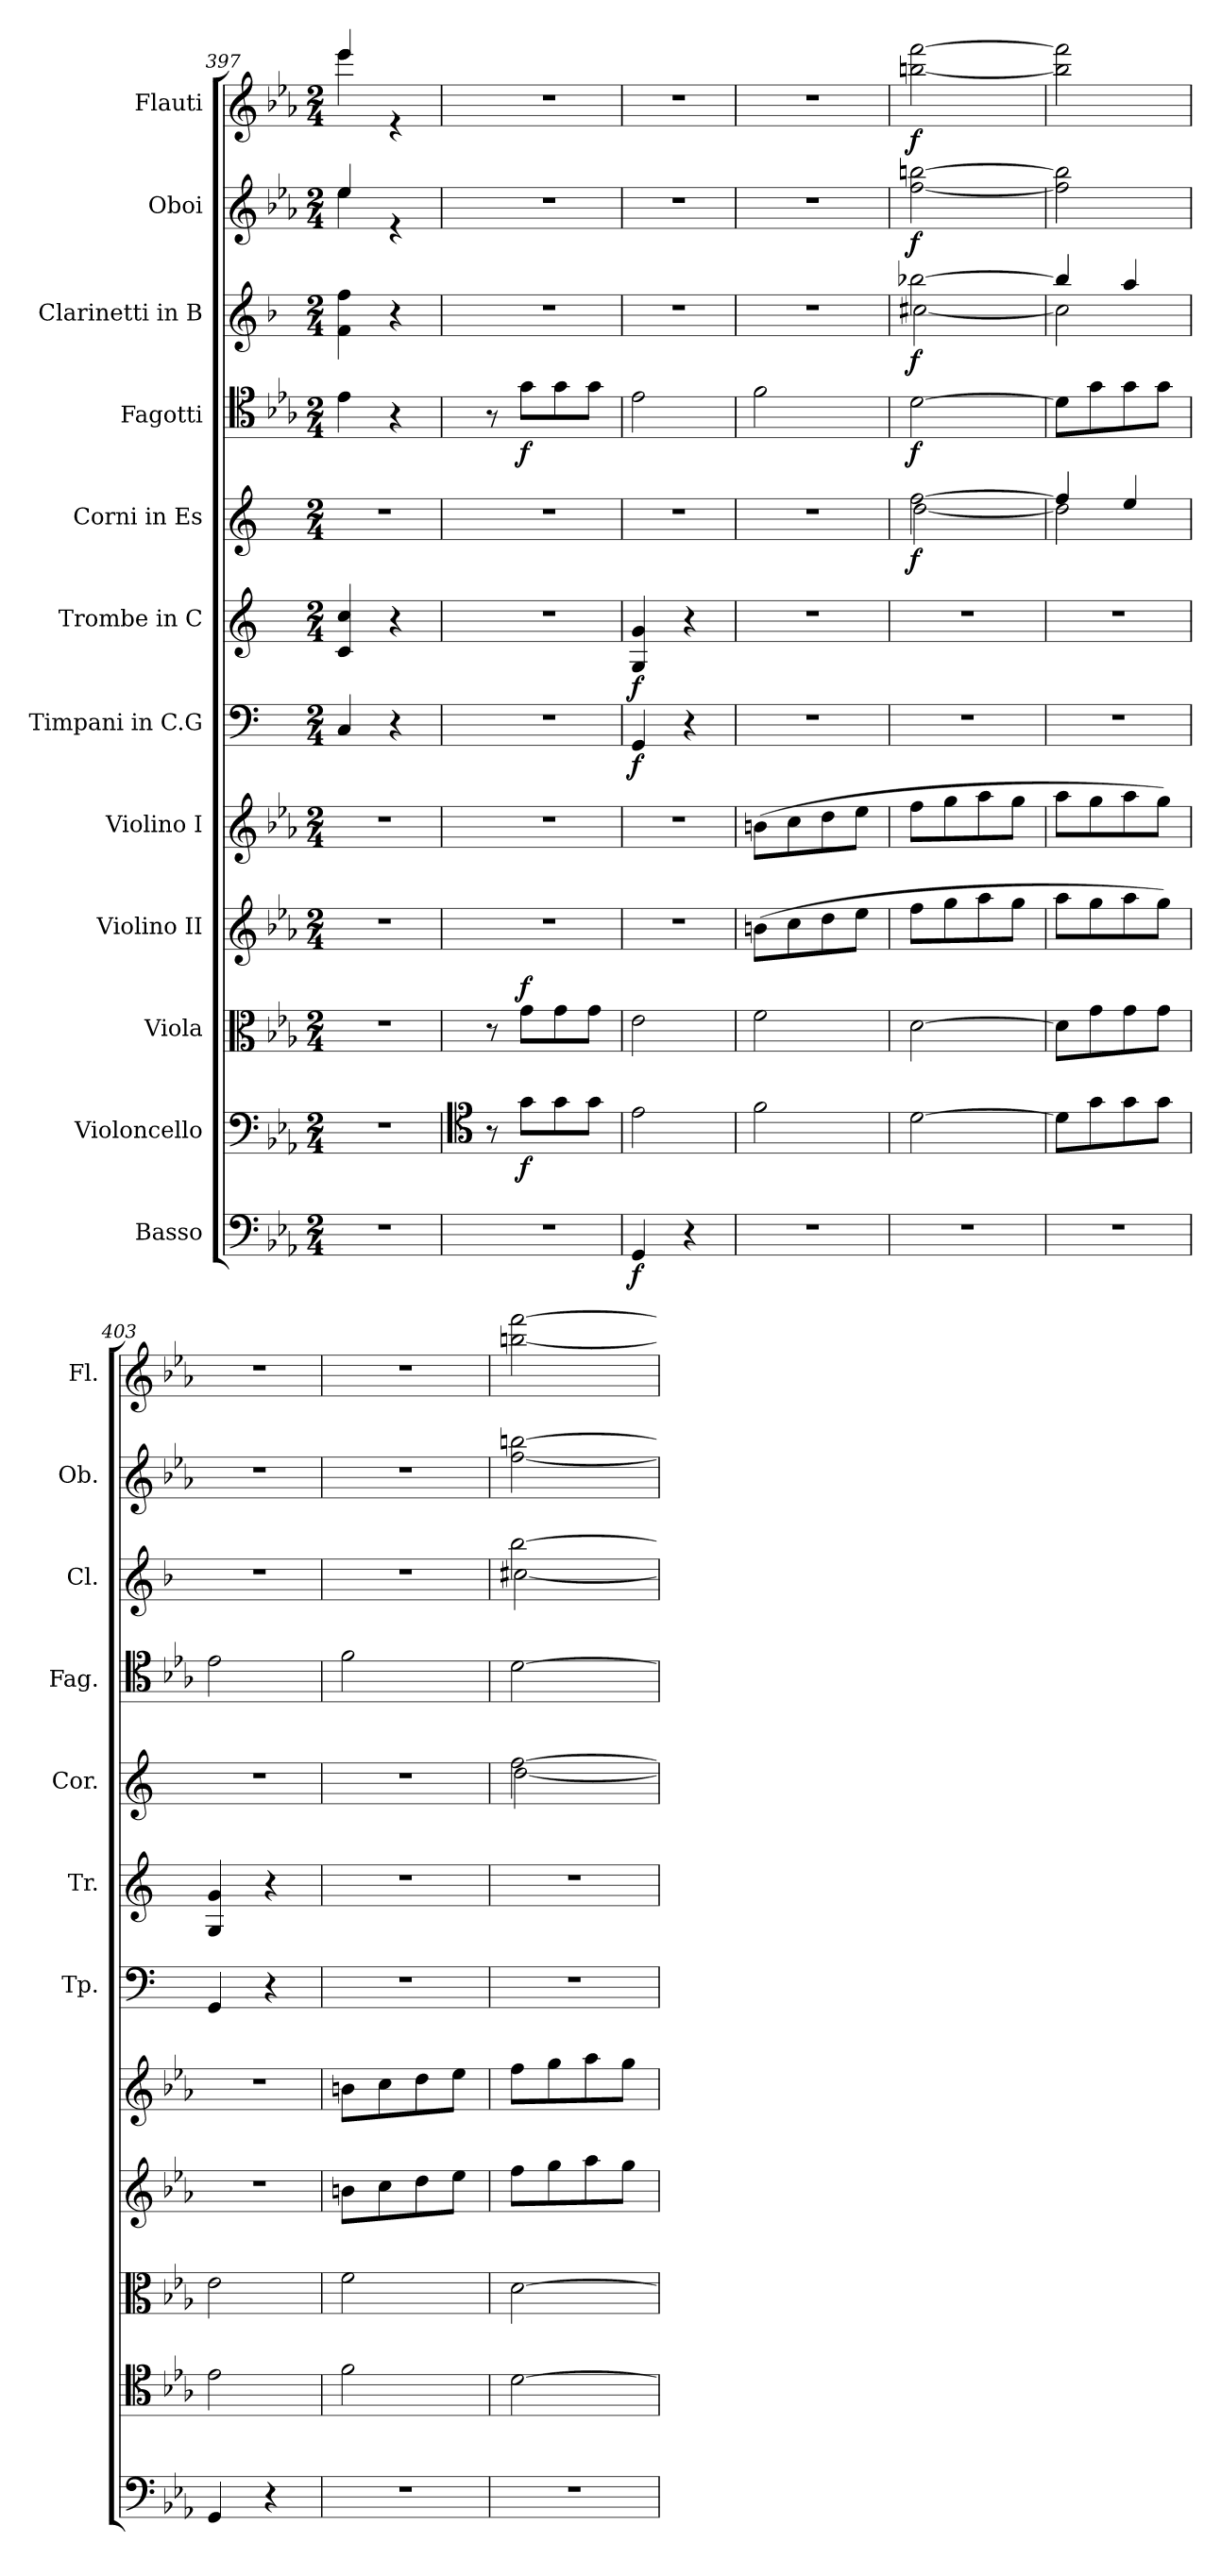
**kern	**dynam	**kern	**dynam	**kern	**dynam	**kern	**kern	**kern	**dynam	**kern	**dynam	**kern	**dynam	**kern	**dynam	**kern	**dynam	**kern	**dynam	**kern	**dynam
*part12	*part12	*part11	*part11	*part10	*part10	*part9	*part8	*part7	*part7	*part6	*part6	*part5	*part5	*part4	*part4	*part3	*part3	*part2	*part2	*part1	*part1
*staff12	*staff12	*staff11	*staff11	*staff10	*staff10	*staff9	*staff8	*staff7	*staff7	*staff6	*staff6	*staff5	*staff5	*staff4	*staff4	*staff3	*staff3	*staff2	*staff2	*staff1	*staff1
*I"Basso	*	*I"Violoncello	*	*I"Viola	*	*I"Violino II	*I"Violino I	*I"Timpani in C.G	*	*I"Trombe in C	*	*I"Corni in Es	*	*I"Fagotti	*	*I"Clarinetti in B	*	*I"Oboi	*	*I"Flauti	*
*	*	*	*	*	*	*	*	*I'Tp.	*	*I'Tr.	*	*I'Cor.	*	*I'Fag.	*	*I'Cl.	*	*I'Ob.	*	*I'Fl.	*
*clefF4	*	*clefF4	*	*clefC3	*	*clefG2	*clefG2	*clefF4	*	*clefG2	*	*clefG2	*	*clefC4	*	*clefG2	*	*clefG2	*	*clefG2	*
*ITrd7c12	*	*	*	*	*	*	*	*	*	*	*	*ITrd5c9	*	*	*	*ITrd1c2	*	*	*	*	*
*k[b-e-a-]	*	*k[b-e-a-]	*	*k[b-e-a-]	*	*k[b-e-a-]	*k[b-e-a-]	*k[]	*	*k[]	*	*k[b-e-a-]	*	*k[b-e-a-]	*	*k[b-e-a-]	*	*k[b-e-a-]	*	*k[b-e-a-]	*
*M2/4	*	*M2/4	*	*M2/4	*	*M2/4	*M2/4	*M2/4	*	*M2/4	*	*M2/4	*	*M2/4	*	*M2/4	*	*M2/4	*	*M2/4	*
=397	=397	=397	=397	=397	=397	=397	=397	=397	=397	=397	=397	=397	=397	=397	=397	=397	=397	=397	=397	=397	=397
*	*	*	*	*	*	*	*	*	*	*	*	*	*	*	*	*	*	*^	*	*^	*
2r	.	2r	.	2r	.	2r	2r	4C/	.	4c/ 4cc/	.	2r	.	4e-\	.	4e-\ 4ee-\	.	4ee-/	4ee-\	.	4eee-/	4eee-\	.
.	.	.	.	.	.	.	.	4r	.	4r	.	.	.	4r	.	4r	.	4re	4ryy	.	4re	4ryy	.
*	*	*	*	*	*	*	*	*	*	*	*	*	*	*	*	*	*	*v	*v	*	*	*	*
*	*	*	*	*	*	*	*	*	*	*	*	*	*	*	*	*	*	*	*	*v	*v	*
=398	=398	=398	=398	=398	=398	=398	=398	=398	=398	=398	=398	=398	=398	=398	=398	=398	=398	=398	=398	=398	=398
*	*	*clefC4	*	*	*	*	*	*	*	*	*	*	*	*	*	*	*	*	*	*	*
2r	.	8r	.	8r	.	2r	2r	2r	.	2r	.	2r	.	8r	.	2r	.	2r	.	2r	.
!	!	!	!LO:DY:b	!	!LO:DY:a	!	!	!	!	!	!	!	!	!	!LO:DY:b	!	!	!	!	!	!
.	.	8g\L	f	8g\L	f	.	.	.	.	.	.	.	.	8g\L	f	.	.	.	.	.	.
.	.	8g\	.	8g\	.	.	.	.	.	.	.	.	.	8g\	.	.	.	.	.	.	.
.	.	8g\J	.	8g\J	.	.	.	.	.	.	.	.	.	8g\J	.	.	.	.	.	.	.
=399	=399	=399	=399	=399	=399	=399	=399	=399	=399	=399	=399	=399	=399	=399	=399	=399	=399	=399	=399	=399	=399
!	!LO:DY:b	!	!	!	!	!	!	!	!LO:DY:b	!	!LO:DY:b	!	!	!	!	!	!	!	!	!	!
4GGG/	f	2e-\	.	2e-\	.	2r	2r	4GG/	f	4G/ 4g/	f	2r	.	2e-\	.	2r	.	2r	.	2r	.
4r	.	.	.	.	.	.	.	4r	.	4r	.	.	.	.	.	.	.	.	.	.	.
=400	=400	=400	=400	=400	=400	=400	=400	=400	=400	=400	=400	=400	=400	=400	=400	=400	=400	=400	=400	=400	=400
2r	.	2f\	.	2f\	.	(8bn\L	(8bn\L	2r	.	2r	.	2r	.	2f\	.	2r	.	2r	.	2r	.
.	.	.	.	.	.	8cc\	8cc\	.	.	.	.	.	.	.	.	.	.	.	.	.	.
.	.	.	.	.	.	8dd\	8dd\	.	.	.	.	.	.	.	.	.	.	.	.	.	.
.	.	.	.	.	.	8ee-\J	8ee-\J	.	.	.	.	.	.	.	.	.	.	.	.	.	.
=401	=401	=401	=401	=401	=401	=401	=401	=401	=401	=401	=401	=401	=401	=401	=401	=401	=401	=401	=401	=401	=401
*	*	*	*	*	*	*	*	*	*	*	*	*^	*	*	*	*^	*	*	*	*	*
!	!	!	!	!	!	!	!	!	!	!	!	!	!	!LO:DY:b	!	!LO:DY:b	!	!	!LO:DY:b	!	!LO:DY:b	!	!LO:DY:b
2r	.	[2d\	.	[2d\	.	8ff\L	8ff\L	2r	.	2r	.	[2a-\	[2f\	f	[2d\	f	[2aa-X\	[2bn\	f	[2ff\ [2bbn\	f	[2bbn\ [2fff\	f
.	.	.	.	.	.	8gg\	8gg\	.	.	.	.	.	.	.	.	.	.	.	.	.	.	.	.
.	.	.	.	.	.	8aa-\	8aa-\	.	.	.	.	.	.	.	.	.	.	.	.	.	.	.	.
.	.	.	.	.	.	8gg\J	8gg\J	.	.	.	.	.	.	.	.	.	.	.	.	.	.	.	.
=402	=402	=402	=402	=402	=402	=402	=402	=402	=402	=402	=402	=402	=402	=402	=402	=402	=402	=402	=402	=402	=402	=402	=402
2r	.	8d\L]	.	8d\L]	.	8aa-\L	8aa-\L	2r	.	2r	.	4a-/]	2f\]	.	8d\L]	.	4aa-/]	2b\]	.	2ff\] 2bb\]	.	2bb\] 2fff\]	.
.	.	8g\	.	8g\	.	8gg\	8gg\	.	.	.	.	.	.	.	8g\	.	.	.	.	.	.	.	.
.	.	8g\	.	8g\	.	8aa-\	8aa-\	.	.	.	.	4g/	.	.	8g\	.	4gg/	.	.	.	.	.	.
.	.	8g\J	.	8g\J	.	8gg\J)	8gg\J)	.	.	.	.	.	.	.	8g\J	.	.	.	.	.	.	.	.
*	*	*	*	*	*	*	*	*	*	*	*	*v	*v	*	*	*	*v	*v	*	*	*	*	*
=403	=403	=403	=403	=403	=403	=403	=403	=403	=403	=403	=403	=403	=403	=403	=403	=403	=403	=403	=403	=403	=403
4GGG/	.	2e-\	.	2e-\	.	2r	2r	4GG/	.	4G/ 4g/	.	2r	.	2e-\	.	2r	.	2r	.	2r	.
4r	.	.	.	.	.	.	.	4r	.	4r	.	.	.	.	.	.	.	.	.	.	.
=404	=404	=404	=404	=404	=404	=404	=404	=404	=404	=404	=404	=404	=404	=404	=404	=404	=404	=404	=404	=404	=404
2r	.	2f\	.	2f\	.	8bn\L	8bn\L	2r	.	2r	.	2r	.	2f\	.	2r	.	2r	.	2r	.
.	.	.	.	.	.	8cc\	8cc\	.	.	.	.	.	.	.	.	.	.	.	.	.	.
.	.	.	.	.	.	8dd\	8dd\	.	.	.	.	.	.	.	.	.	.	.	.	.	.
.	.	.	.	.	.	8ee-\J	8ee-\J	.	.	.	.	.	.	.	.	.	.	.	.	.	.
=405	=405	=405	=405	=405	=405	=405	=405	=405	=405	=405	=405	=405	=405	=405	=405	=405	=405	=405	=405	=405	=405
*	*	*	*	*	*	*	*	*	*	*	*	*^	*	*	*	*^	*	*	*	*	*
2r	.	[2d\	.	[2d\	.	8ff\L	8ff\L	2r	.	2r	.	[2a-\	[2f\	.	[2d\	.	[2aa-\	[2bn\	.	[2ff\ [2bbn\	.	[2bbn\ [2fff\	.
.	.	.	.	.	.	8gg\	8gg\	.	.	.	.	.	.	.	.	.	.	.	.	.	.	.	.
.	.	.	.	.	.	8aa-\	8aa-\	.	.	.	.	.	.	.	.	.	.	.	.	.	.	.	.
.	.	.	.	.	.	8gg\J	8gg\J	.	.	.	.	.	.	.	.	.	.	.	.	.	.	.	.
*	*	*	*	*	*	*	*	*	*	*	*	*v	*v	*	*	*	*v	*v	*	*	*	*	*
=	=	=	=	=	=	=	=	=	=	=	=	=	=	=	=	=	=	=	=	=	=
*-	*-	*-	*-	*-	*-	*-	*-	*-	*-	*-	*-	*-	*-	*-	*-	*-	*-	*-	*-	*-	*-
